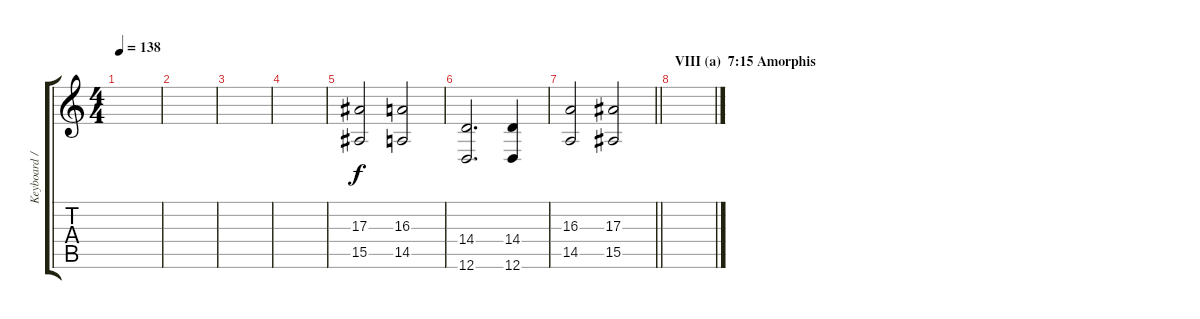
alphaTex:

\track ("Keyboard / Piano" "Keyboard /") {instrument stringensemble1}
\staff {score tabs}
\tuning (D4 A3 F3 C3 G2 D2) {hide}
\ts (4 4)
\tempo 138
\clef g2
\ks c
|
|
|
|
(17.3 15.5).2{volume 16} (16.3 14.5).2 |
(14.4 12.6).2{d} (14.4 12.6).4 |
\barLineRight lightlight
(16.3 14.5).2 (17.3 15.5).2 |
\section ("" "VIII (a)  7:15 Amorphis")
